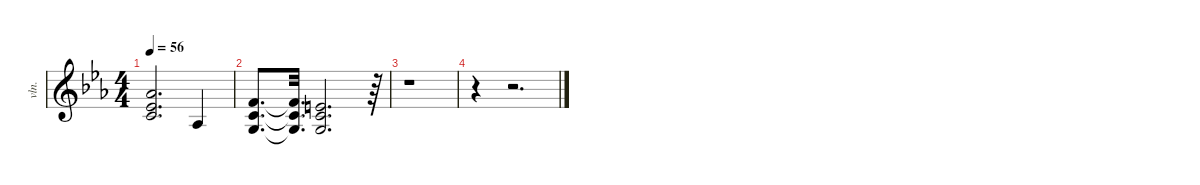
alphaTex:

\defaultSystemsLayout 4
\hideDynamics
\bracketExtendMode nobrackets
\otherSystemsTrackNameOrientation horizontal
\track ("Celesta" "vln.") {solo instrument synthstrings1}
\staff {score}
\tuning (E4 B3 G3 D3 A2 E2)
\ts (4 4)
\tempo 56
\clef g2
\ks eb
(4.1{acc b} 4.2{acc b} 5.3{acc forcenatural}).2{d dy f beam Up} 6.4{acc b}.4{beam Up} |
(6.2{acc forcenatural} 5.3{acc forcenatural} 5.4{acc forcenatural}).8{d beam Up} (6.2{t acc forcenatural} 5.3{t acc forcenatural} 5.4{t acc forcenatural}).32{d beam Up} (5.2{acc forcenatural} 5.3{acc forcenatural} 5.4{acc forcenatural}).2{d beam Up} r.64{beam Up} |
r.1{beam Down} |
r.4{beam Down} r.2{d beam Down}
